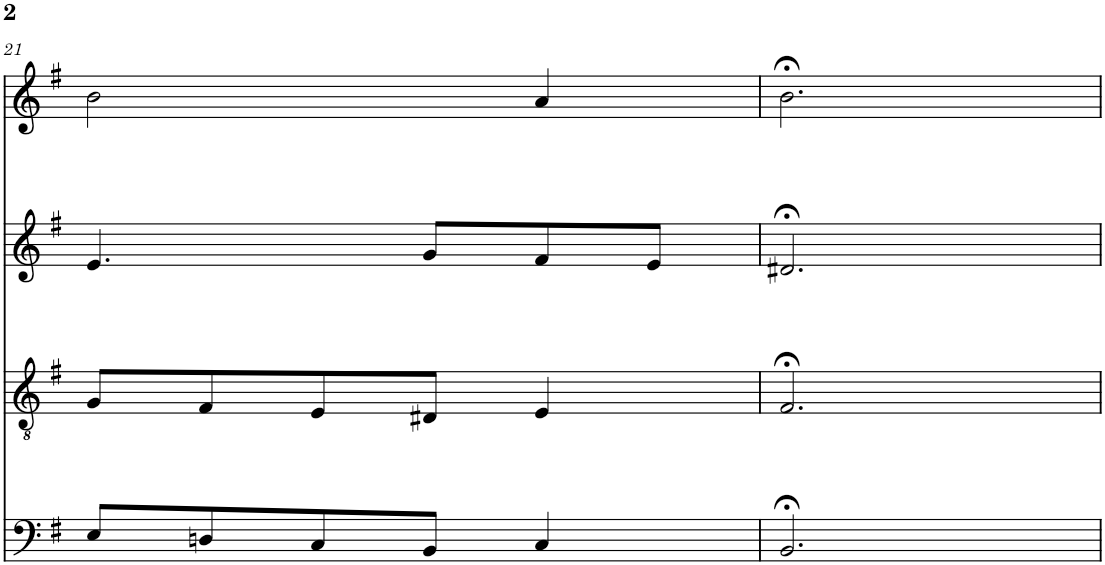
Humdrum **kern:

**kern	**kern	**kern	**kern
*part4	*part3	*part2	*part1
*staff4	*staff3	*staff2	*staff1
*I"bass	*I"tenor	*I"alto	*I"soprn
!!LO:PB:g=z
*clefF4	*clefGv2	*clefG2	*clefG2
*k[f#]	*k[f#]	*k[f#]	*k[f#]
*e:	*e:	*e:	*e:
*M3/4	*M3/4	*M3/4	*M3/4
=21	=21	=21	=21
8E/L	8G/L	4.e/	2b\
8Dn/	8F#/	.	.
8C/	8E/	.	.
8BB/J	8D#X/J	8g/L	.
4C/	4E/	8f#/	4a/
.	.	8e/J	.
=22	=22	=22	=22
2.BB;</	2.F#;</	2.d#X;</	2.b;<\
=	=	=	=
*-	*-	*-	*-
